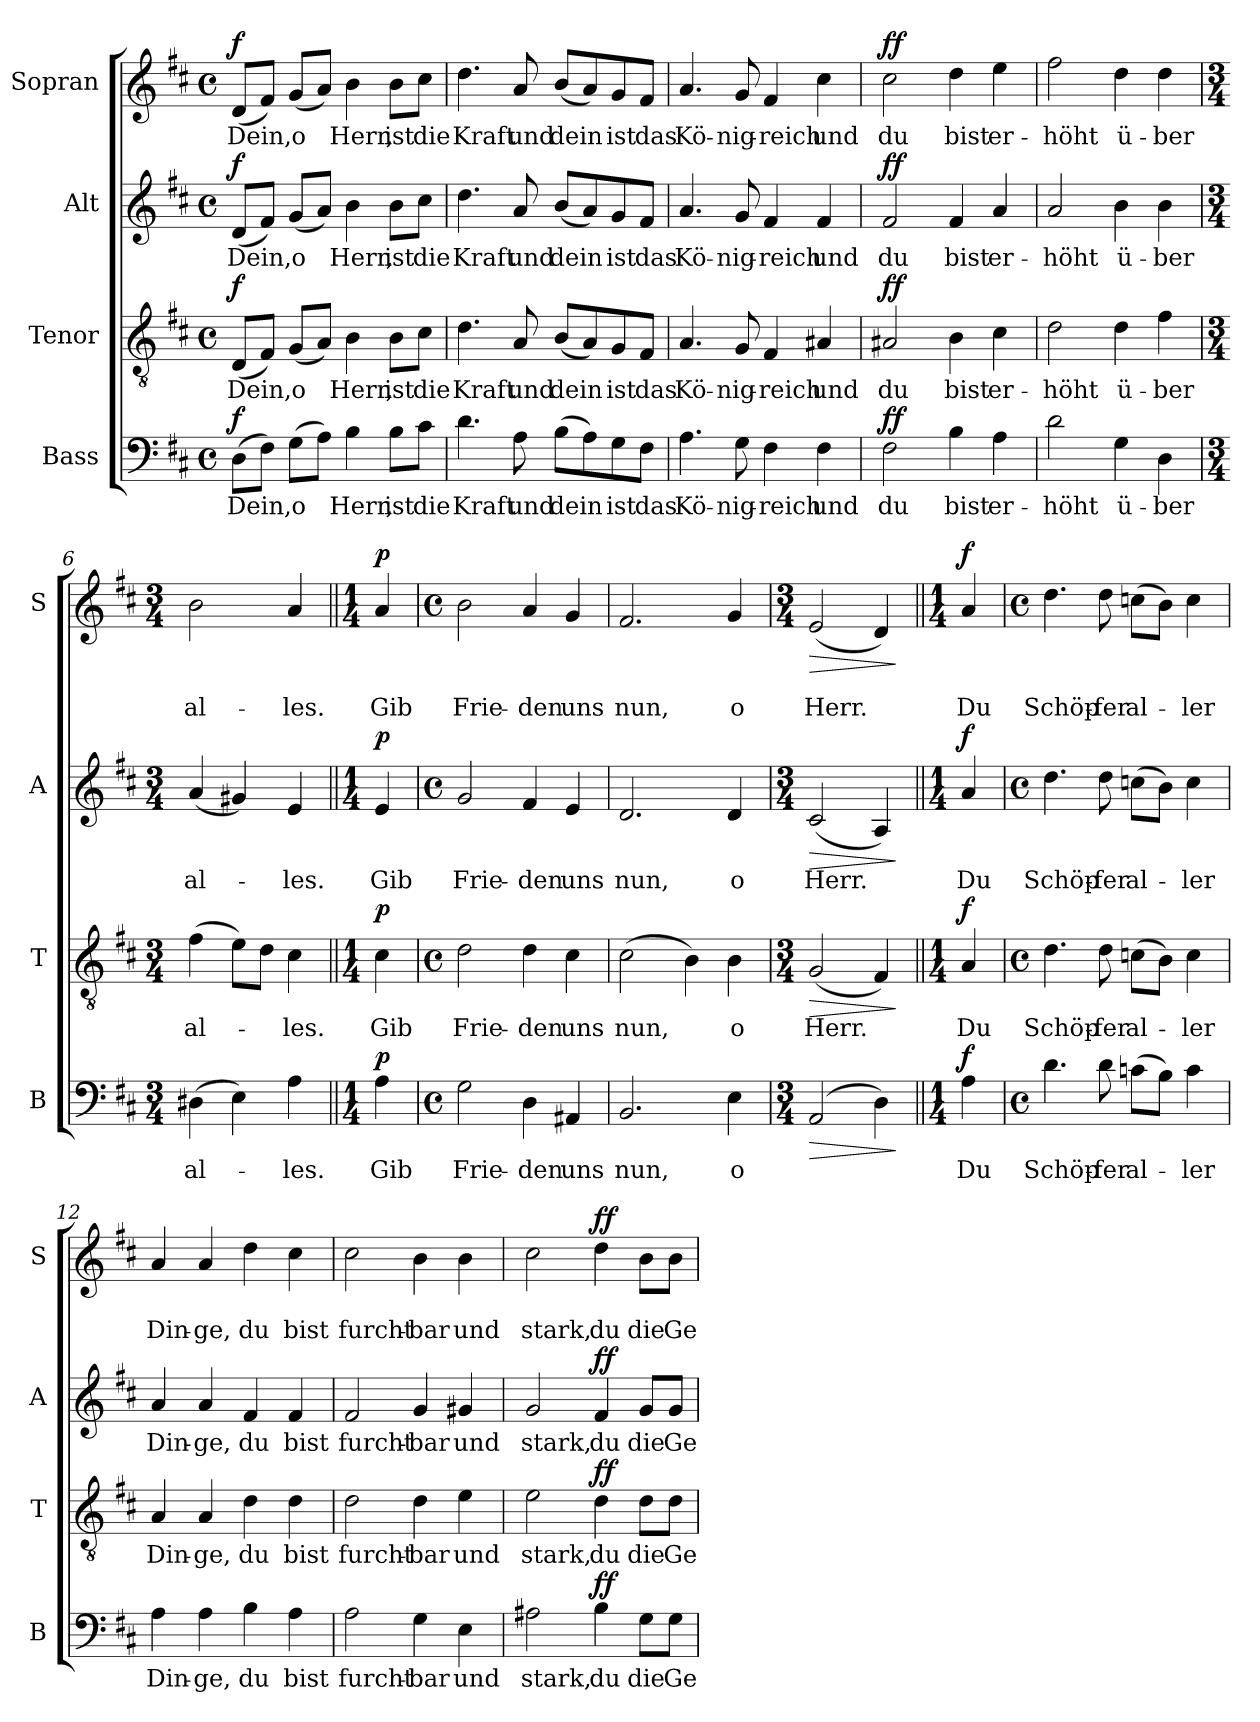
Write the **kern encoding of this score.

**kern	**text	**dynam	**kern	**text	**dynam	**kern	**text	**dynam	**kern	**text	**text	**dynam
*part4	*part4	*part4	*part3	*part3	*part3	*part2	*part2	*part2	*part1	*part1	*part1	*part1
*staff4	*staff4	*staff4	*staff3	*staff3	*staff3	*staff2	*staff2	*staff2	*staff1	*staff1	*staff1	*staff1
*I"Bass	*	*	*I"Tenor	*	*	*I"Alt	*	*	*I"Sopran	*	*	*
*I'B	*	*	*I'T	*	*	*I'A	*	*	*I'S	*	*	*
*clefF4	*	*	*clefGv2	*	*	*clefG2	*	*	*clefG2	*	*	*
*k[f#c#]	*	*	*k[f#c#]	*	*	*k[f#c#]	*	*	*k[f#c#]	*	*	*
*D:	*	*	*D:	*	*	*D:	*	*	*D:	*	*	*
*M4/4	*	*	*M4/4	*	*	*M4/4	*	*	*M4/4	*	*	*
*met(c)	*	*	*met(c)	*	*	*met(c)	*	*	*met(c)	*	*	*
=1	=1	=1	=1	=1	=1	=1	=1	=1	=1	=1	=1	=1
!	!LO:LY:b	!LO:DY:a	!	!LO:LY:b	!LO:DY:a	!	!LO:LY:b	!LO:DY:a	!	!LO:LY:b	!	!LO:DY:a
(>8D\L	Dein,	f	(<8D/L	Dein,	f	(<8d/L	Dein,	f	(<8d/L	Dein,	.	f
8F#\J)	.	.	8F#/J)	.	.	8f#/J)	.	.	8f#/J)	.	.	.
!	!LO:LY:b	!	!	!LO:LY:b	!	!	!LO:LY:b	!	!	!LO:LY:b	!	!
(>8G\L	o	.	(<8G/L	o	.	(<8g/L	o	.	(<8g/L	o	.	.
8A\J)	.	.	8A/J)	.	.	8a/J)	.	.	8a/J)	.	.	.
!	!LO:LY:b	!	!	!LO:LY:b	!	!	!LO:LY:b	!	!	!LO:LY:b	!	!
4B\	Herr,	.	4B\	Herr,	.	4b\	Herr,	.	4b\	Herr,	.	.
!	!LO:LY:b	!	!	!LO:LY:b	!	!	!LO:LY:b	!	!	!LO:LY:b	!	!
8B\L	ist	.	8B\L	ist	.	8b\L	ist	.	8b\L	ist	.	.
!	!LO:LY:b	!	!	!LO:LY:b	!	!	!LO:LY:b	!	!	!LO:LY:b	!	!
8c#\J	die	.	8c#\J	die	.	8cc#\J	die	.	8cc#\J	die	.	.
=2	=2	=2	=2	=2	=2	=2	=2	=2	=2	=2	=2	=2
!	!LO:LY:b	!	!	!LO:LY:b	!	!	!LO:LY:b	!	!	!LO:LY:b	!	!
4.d\	Kraft	.	4.d\	Kraft	.	4.dd\	Kraft	.	4.dd\	Kraft	.	.
!	!LO:LY:b	!	!	!LO:LY:b	!	!	!LO:LY:b	!	!	!LO:LY:b	!	!
8A\	und	.	8A/	und	.	8a/	und	.	8a/	und	.	.
!	!LO:LY:b	!	!	!LO:LY:b	!	!	!LO:LY:b	!	!	!LO:LY:b	!	!
(>8B\L	dein	.	(<8B/L	dein	.	(<8b/L	dein	.	(<8b/L	dein	.	.
8A\)	.	.	8A/)	.	.	8a/)	.	.	8a/)	.	.	.
!	!LO:LY:b	!	!	!LO:LY:b	!	!	!LO:LY:b	!	!	!LO:LY:b	!	!
8G\	ist	.	8G/	ist	.	8g/	ist	.	8g/	ist	.	.
!	!LO:LY:b	!	!	!LO:LY:b	!	!	!LO:LY:b	!	!	!LO:LY:b	!	!
8F#\J	das	.	8F#/J	das	.	8f#/J	das	.	8f#/J	das	.	.
=3	=3	=3	=3	=3	=3	=3	=3	=3	=3	=3	=3	=3
!	!LO:LY:b	!	!	!LO:LY:b	!	!	!LO:LY:b	!	!	!LO:LY:b	!	!
4.A\	Kö-	.	4.A/	Kö-	.	4.a/	Kö-	.	4.a/	Kö-	.	.
!	!LO:LY:b	!	!	!LO:LY:b	!	!	!LO:LY:b	!	!	!LO:LY:b	!	!
8G\	-nig-	.	8G/	-nig-	.	8g/	-nig-	.	8g/	-nig-	.	.
!	!LO:LY:b	!	!	!LO:LY:b	!	!	!LO:LY:b	!	!	!LO:LY:b	!	!
4F#\	-reich	.	4F#/	-reich	.	4f#/	-reich	.	4f#/	-reich	.	.
!	!LO:LY:b	!	!	!LO:LY:b	!	!	!LO:LY:b	!	!	!LO:LY:b	!	!
4F#\	und	.	4A#X/	und	.	4f#/	und	.	4cc#\	und	.	.
=4	=4	=4	=4	=4	=4	=4	=4	=4	=4	=4	=4	=4
!	!LO:LY:b	!LO:DY:a	!	!LO:LY:b	!LO:DY:a	!	!LO:LY:b	!LO:DY:a	!	!LO:LY:b	!	!LO:DY:a
2F#\	du	ff	2A#X/	du	ff	2f#/	du	ff	2cc#\	du	.	ff
!	!LO:LY:b	!	!	!LO:LY:b	!	!	!LO:LY:b	!	!	!LO:LY:b	!	!
4B\	bist	.	4B\	bist	.	4f#/	bist	.	4dd\	bist	.	.
!	!LO:LY:b	!	!	!LO:LY:b	!	!	!LO:LY:b	!	!	!LO:LY:b	!	!
4A\	er-	.	4c#\	er-	.	4a/	er-	.	4ee\	er-	.	.
!!LO:LB:g=z
=5	=5	=5	=5	=5	=5	=5	=5	=5	=5	=5	=5	=5
!	!LO:LY:b	!	!	!LO:LY:b	!	!	!LO:LY:b	!	!	!LO:LY:b	!	!
2d\	-höht	.	2d\	-höht	.	2a/	-höht	.	2ff#\	-höht	.	.
!	!LO:LY:b	!	!	!LO:LY:b	!	!	!LO:LY:b	!	!	!LO:LY:b	!	!
4G\	ü-	.	4d\	ü-	.	4b\	ü-	.	4dd\	ü-	.	.
!	!LO:LY:b	!	!	!LO:LY:b	!	!	!LO:LY:b	!	!	!LO:LY:b	!	!
4D\	-ber	.	4f#\	-ber	.	4b\	-ber	.	4dd\	-ber	.	.
=6	=6	=6	=6	=6	=6	=6	=6	=6	=6	=6	=6	=6
*M3/4	*	*	*M3/4	*	*	*M3/4	*	*	*M3/4	*	*	*
!	!LO:LY:b	!	!	!LO:LY:b	!	!	!LO:LY:b	!	!	!	!LO:LY:b	!
(>4D#X\	al-	.	(>4f#\	al-	.	(<4a/	al-	.	2b\	.	al-	.
4E\)	.	.	8e\L)	.	.	4g#X/)	.	.	.	.	.	.
.	.	.	8d\J	.	.	.	.	.	.	.	.	.
!	!LO:LY:b	!	!	!LO:LY:b	!	!	!LO:LY:b	!	!	!	!LO:LY:b	!
4A\	-les.	.	4c#\	-les.	.	4e/	-les.	.	4a/	.	-les.	.
=6X1||	=6X1||	=6X1||	=6X1||	=6X1||	=6X1||	=6X1||	=6X1||	=6X1||	=6X1||	=6X1||	=6X1||	=6X1||
*M1/4	*	*	*M1/4	*	*	*M1/4	*	*	*M1/4	*	*	*
!	!LO:LY:b	!LO:DY:a	!	!LO:LY:b	!LO:DY:a	!	!LO:LY:b	!LO:DY:a	!	!	!LO:LY:b	!LO:DY:a
4A\	Gib	p	4c#\	Gib	p	4e/	Gib	p	4a/	.	Gib	p
=7	=7	=7	=7	=7	=7	=7	=7	=7	=7	=7	=7	=7
*M4/4	*	*	*M4/4	*	*	*M4/4	*	*	*M4/4	*	*	*
*met(c)	*	*	*met(c)	*	*	*met(c)	*	*	*met(c)	*	*	*
!	!LO:LY:b	!	!	!LO:LY:b	!	!	!LO:LY:b	!	!	!	!LO:LY:b	!
2G\	Frie-	.	2d\	Frie-	.	2g/	Frie-	.	2b\	.	Frie-	.
!	!LO:LY:b	!	!	!LO:LY:b	!	!	!LO:LY:b	!	!	!	!LO:LY:b	!
4D\	-den	.	4d\	-den	.	4f#/	-den	.	4a/	.	-den	.
!	!LO:LY:b	!	!	!LO:LY:b	!	!	!LO:LY:b	!	!	!	!LO:LY:b	!
4AA#X/	uns	.	4c#\	uns	.	4e/	uns	.	4g/	.	uns	.
=8	=8	=8	=8	=8	=8	=8	=8	=8	=8	=8	=8	=8
!	!LO:LY:b	!	!	!LO:LY:b	!	!	!LO:LY:b	!	!	!	!LO:LY:b	!
2.BB/	nun,	.	(>2c#\	nun,	.	2.d/	nun,	.	2.f#/	.	nun,	.
.	.	.	4B\)	.	.	.	.	.	.	.	.	.
!	!LO:LY:b	!	!	!LO:LY:b	!	!	!LO:LY:b	!	!	!	!LO:LY:b	!
4E\	o	.	4B\	o	.	4d/	o	.	4g/	.	o	.
=9	=9	=9	=9	=9	=9	=9	=9	=9	=9	=9	=9	=9
*M3/4	*	*	*M3/4	*	*	*M3/4	*	*	*M3/4	*	*	*
!	!	!LO:HP:b	!	!LO:LY:b	!LO:HP:b	!	!LO:LY:b	!LO:HP:b	!	!	!LO:LY:b	!LO:HP:b
(>2AA/	.	>	(>2G/	Herr.	>	(>2c#/	Herr.	>	(>2e/	.	Herr.	>
4D\)	.	.	4F#/)	.	.	4A/)	.	.	4d/)	.	.	.
.	.	]	.	.	]	.	.	]	.	.	.	]
=10||	=10||	=10||	=10||	=10||	=10||	=10||	=10||	=10||	=10||	=10||	=10||	=10||
*M1/4	*	*	*M1/4	*	*	*M1/4	*	*	*M1/4	*	*	*
!	!LO:LY:b	!LO:DY:a	!	!LO:LY:b	!LO:DY:a	!	!LO:LY:b	!LO:DY:a	!	!	!LO:LY:b	!LO:DY:a
4A\	Du	f	4A/	Du	f	4a/	Du	f	4a/	.	Du	f
!!LO:PB:g=z
=11	=11	=11	=11	=11	=11	=11	=11	=11	=11	=11	=11	=11
*M4/4	*	*	*M4/4	*	*	*M4/4	*	*	*M4/4	*	*	*
*met(c)	*	*	*met(c)	*	*	*met(c)	*	*	*met(c)	*	*	*
!	!LO:LY:b	!	!	!LO:LY:b	!	!	!LO:LY:b	!	!	!	!LO:LY:b	!
4.d\	Schöp-	.	4.d\	Schöp-	.	4.dd\	Schöp-	.	4.dd\	.	Schöp-	.
!	!LO:LY:b	!	!	!LO:LY:b	!	!	!LO:LY:b	!	!	!	!LO:LY:b	!
8d\	-fer	.	8d\	-fer	.	8dd\	-fer	.	8dd\	.	-fer	.
!	!LO:LY:b	!	!	!LO:LY:b	!	!	!LO:LY:b	!	!	!	!LO:LY:b	!
(>8cn\L	al-	.	(>8cn\L	al-	.	(>8ccn\L	al-	.	(>8ccn\L	.	al-	.
8B\J)	.	.	8B\J)	.	.	8b\J)	.	.	8b\J)	.	.	.
!	!LO:LY:b	!	!	!LO:LY:b	!	!	!LO:LY:b	!	!	!	!LO:LY:b	!
4c\	-ler	.	4c\	-ler	.	4cc\	-ler	.	4cc\	.	-ler	.
=12	=12	=12	=12	=12	=12	=12	=12	=12	=12	=12	=12	=12
!	!LO:LY:b	!	!	!LO:LY:b	!	!	!LO:LY:b	!	!	!	!LO:LY:b	!
4A\	Din-	.	4A/	Din-	.	4a/	Din-	.	4a/	.	Din-	.
!	!LO:LY:b	!	!	!LO:LY:b	!	!	!LO:LY:b	!	!	!	!LO:LY:b	!
4A\	-ge,	.	4A/	-ge,	.	4a/	-ge,	.	4a/	.	-ge,	.
!	!LO:LY:b	!	!	!LO:LY:b	!	!	!LO:LY:b	!	!	!	!LO:LY:b	!
4B\	du	.	4d\	du	.	4f#/	du	.	4dd\	.	du	.
!	!LO:LY:b	!	!	!LO:LY:b	!	!	!LO:LY:b	!	!	!	!LO:LY:b	!
4A\	bist	.	4d\	bist	.	4f#/	bist	.	4cc#\	.	bist	.
=13	=13	=13	=13	=13	=13	=13	=13	=13	=13	=13	=13	=13
!	!LO:LY:b	!	!	!LO:LY:b	!	!	!LO:LY:b	!	!	!	!LO:LY:b	!
2A\	furcht-	.	2d\	furcht-	.	2f#/	furcht-	.	2cc#\	.	furcht-	.
!	!LO:LY:b	!	!	!LO:LY:b	!	!	!LO:LY:b	!	!	!	!LO:LY:b	!
4G\	-bar	.	4d\	-bar	.	4g/	-bar	.	4b\	.	-bar	.
!	!LO:LY:b	!	!	!LO:LY:b	!	!	!LO:LY:b	!	!	!	!LO:LY:b	!
4E\	und	.	4e\	und	.	4g#X/	und	.	4b\	.	und	.
=14	=14	=14	=14	=14	=14	=14	=14	=14	=14	=14	=14	=14
!	!LO:LY:b	!	!	!LO:LY:b	!	!	!LO:LY:b	!	!	!	!LO:LY:b	!
2A#X\	stark,	.	2e\	stark,	.	2g/	stark,	.	2cc#\	.	stark,	.
!	!LO:LY:b	!LO:DY:a	!	!LO:LY:b	!LO:DY:a	!	!LO:LY:b	!LO:DY:a	!	!	!LO:LY:b	!LO:DY:a
4B\	du	ff	4d\	du	ff	4f#/	du	ff	4dd\	.	du	ff
!	!LO:LY:b	!	!	!LO:LY:b	!	!	!LO:LY:b	!	!	!	!LO:LY:b	!
8G\L	die	.	8d\L	die	.	8g/L	die	.	8b\L	.	die	.
!	!LO:LY:b	!	!	!LO:LY:b	!	!	!LO:LY:b	!	!	!	!LO:LY:b	!
8G\J	Ge-	.	8d\J	Ge-	.	8g/J	Ge-	.	8b\J	.	Ge-	.
=	=	=	=	=	=	=	=	=	=	=	=	=
*-	*-	*-	*-	*-	*-	*-	*-	*-	*-	*-	*-	*-
